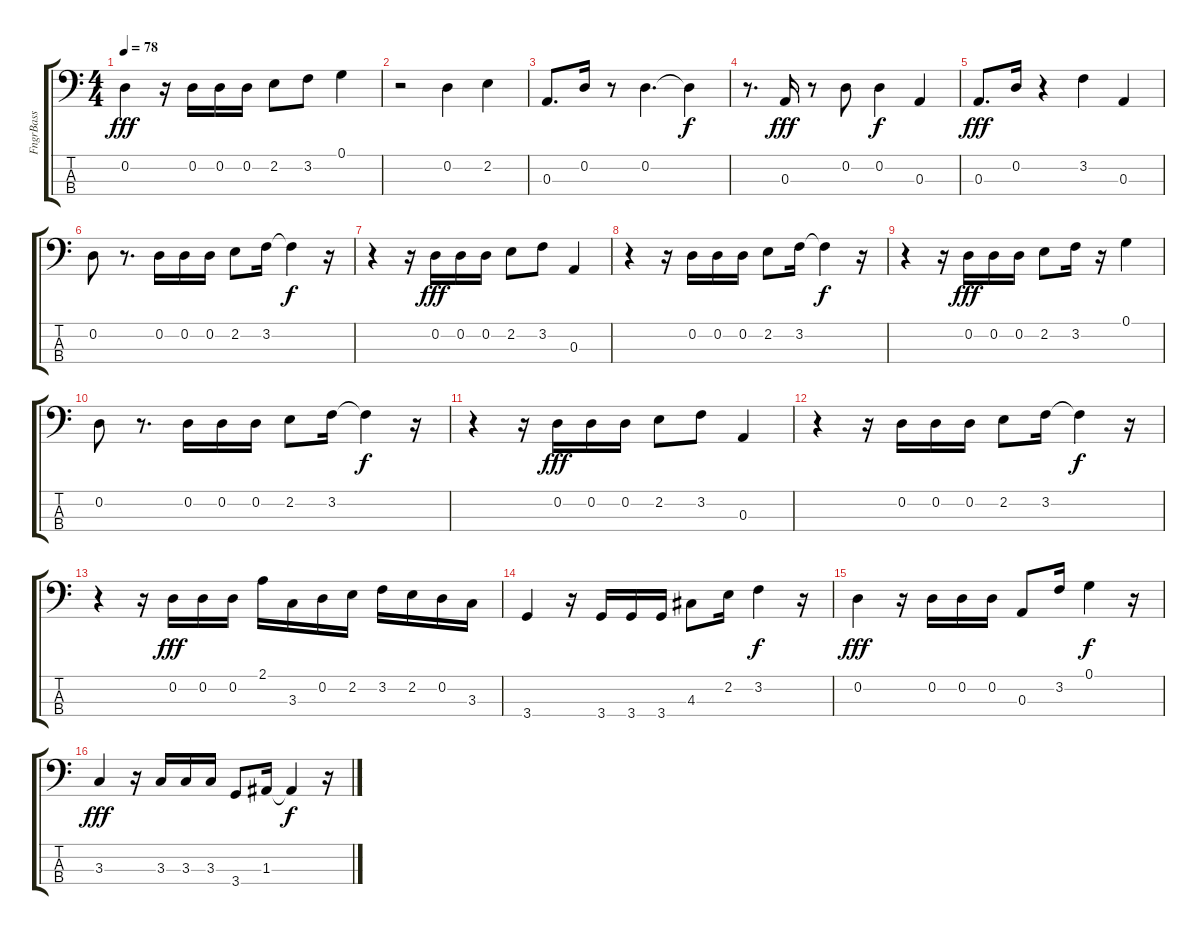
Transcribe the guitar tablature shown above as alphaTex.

\track ("FngrBass" "FngrBass") {instrument electricbassfinger}
\staff {score tabs}
\tuning (G2 D2 A1 E1) {hide}
\ts (4 4)
\tempo 78
\clef f4
\ks c
0.2.4{dy fff} r.16 0.2.16 0.2.16 0.2.16 2.2.8 3.2.8 0.1.4 |
r.2 0.2.4 2.2.4 |
0.3.8{d} 0.2.16 r.8 0.2.4{d} 0.2{t}.4{dy f} |
r.8{d} 0.3.16{dy fff} r.8 0.2.8 0.2.4{dy f} 0.3.4 |
0.3.8{d dy fff} 0.2.16 r.4 3.2.4 0.3.4 |
0.2.8 r.8{d} 0.2.16 0.2.16 0.2.16 2.2.8 3.2.16 3.2{t}.4{dy f} r.16 |
r.4 r.16 0.2.16{dy fff} 0.2.16 0.2.16 2.2.8 3.2.8 0.3.4 |
r.4 r.16 0.2.16 0.2.16 0.2.16 2.2.8 3.2.16 3.2{t}.4{dy f} r.16 |
r.4 r.16 0.2.16{dy fff} 0.2.16 0.2.16 2.2.8 3.2.16 r.16 0.1.4 |
0.2.8 r.8{d} 0.2.16 0.2.16 0.2.16 2.2.8 3.2.16 3.2{t}.4{dy f} r.16 |
r.4 r.16 0.2.16{dy fff} 0.2.16 0.2.16 2.2.8 3.2.8 0.3.4 |
r.4 r.16 0.2.16 0.2.16 0.2.16 2.2.8 3.2.16 3.2{t}.4{dy f} r.16 |
r.4 r.16 0.2.16{dy fff} 0.2.16 0.2.16 2.1.16 3.3.16 0.2.16 2.2.16 3.2.16 2.2.16 0.2.16 3.3.16 |
3.4.4 r.16 3.4.16 3.4.16 3.4.16 4.3.8 2.2.16 3.2.4{dy f} r.16 |
0.2.4{dy fff} r.16 0.2.16 0.2.16 0.2.16 0.3.8 3.2.16 0.1.4{dy f} r.16 |
3.3.4{dy fff} r.16 3.3.16 3.3.16 3.3.16 3.4.8 1.3.16 1.3{t}.4{dy f} r.16
